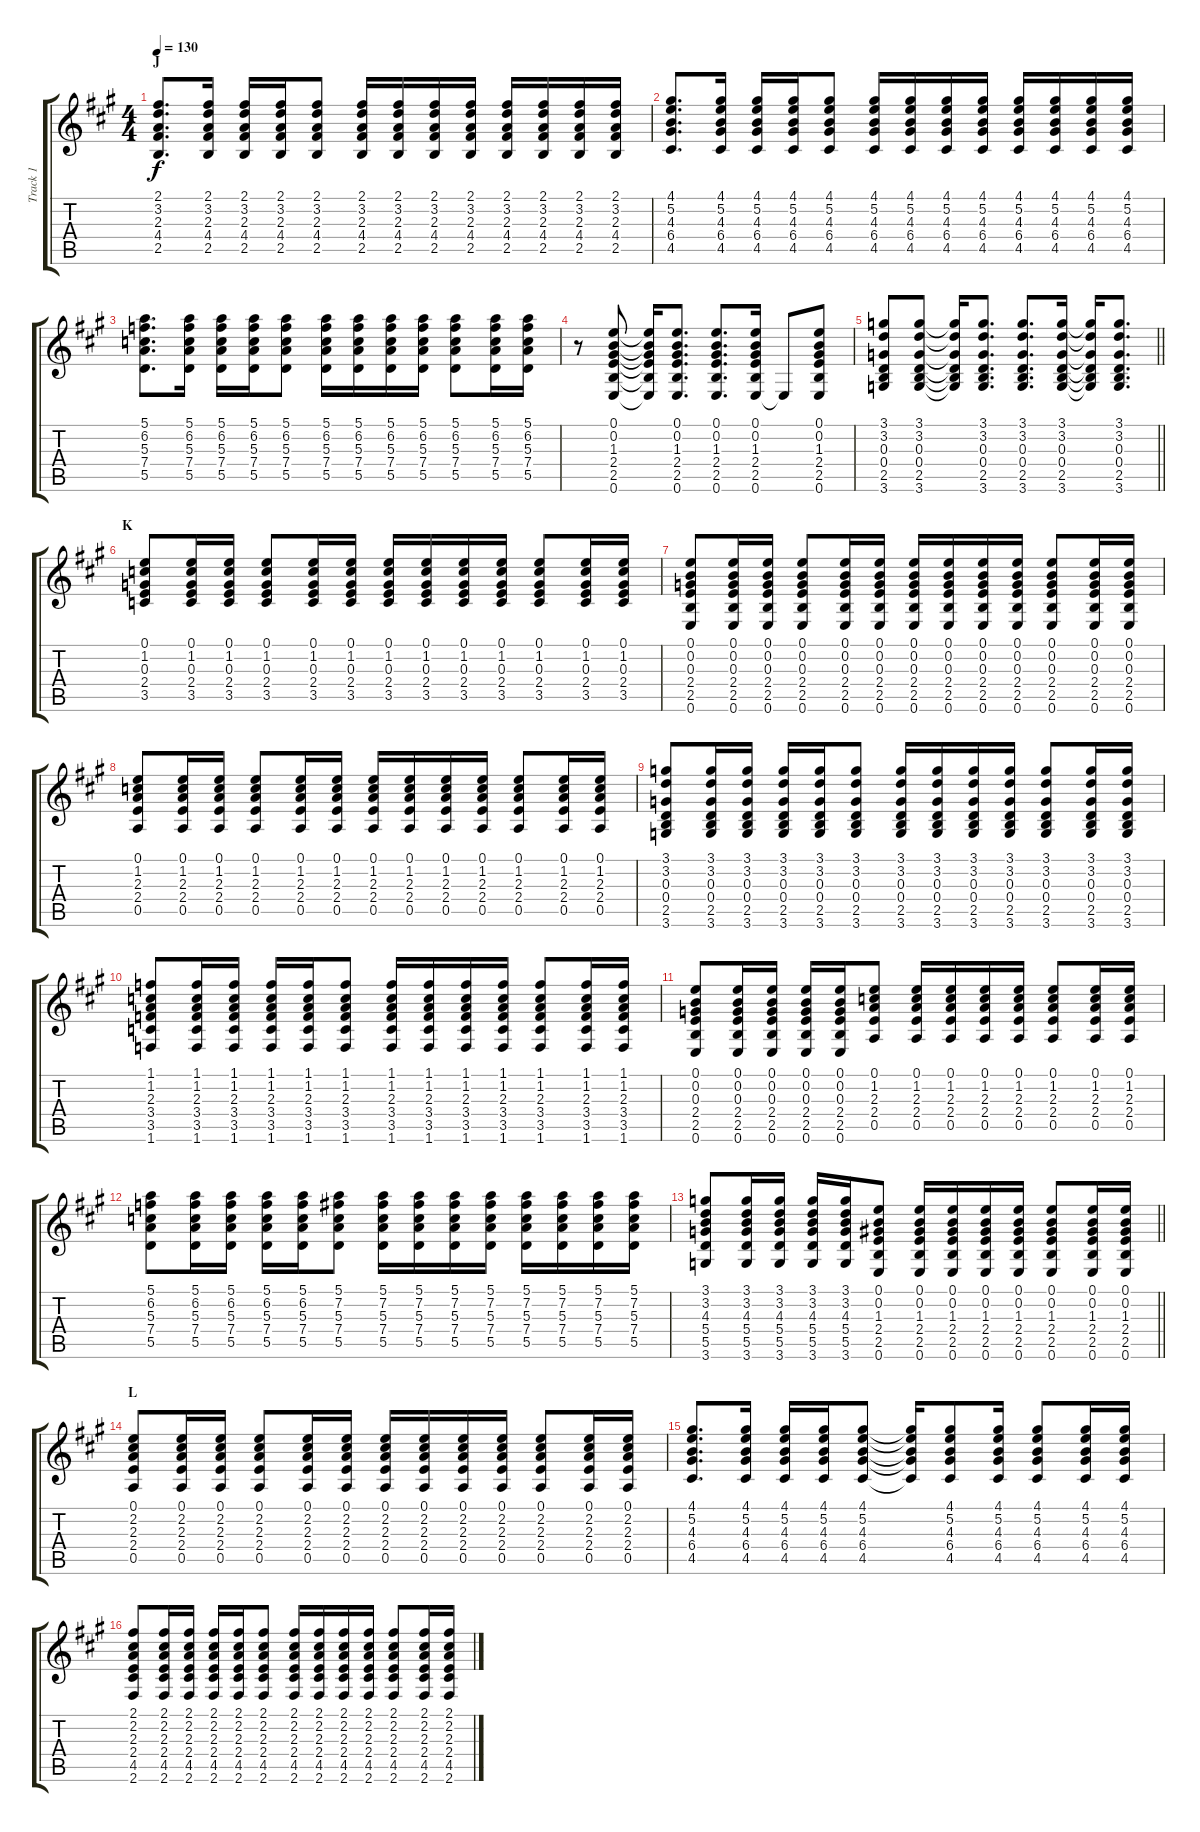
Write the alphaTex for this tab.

\track ("Track 1" "Track 1") {instrument acousticguitarsteel}
\staff {score tabs}
\tuning (E4 B3 G3 D3 A2 E2) {hide}
\ts (4 4)
\section ("" "J")
\tempo 130
\clef g2
\ks a
(2.1 3.2 2.3 4.4 2.5).8{d dy f} (2.1 3.2 2.3 4.4 2.5).16 (2.1 3.2 2.3 4.4 2.5).16 (2.1 3.2 2.3 4.4 2.5).16 (2.1 3.2 2.3 4.4 2.5).8 (2.1 3.2 2.3 4.4 2.5).16 (2.1 3.2 2.3 4.4 2.5).16 (2.1 3.2 2.3 4.4 2.5).16 (2.1 3.2 2.3 4.4 2.5).16 (2.1 3.2 2.3 4.4 2.5).16 (2.1 3.2 2.3 4.4 2.5).16 (2.1 3.2 2.3 4.4 2.5).16 (2.1 3.2 2.3 4.4 2.5).16 |
(4.1 5.2 4.3 6.4 4.5).8{d} (4.1 5.2 4.3 6.4 4.5).16 (4.1 5.2 4.3 6.4 4.5).16 (4.1 5.2 4.3 6.4 4.5).16 (4.1 5.2 4.3 6.4 4.5).8 (4.1 5.2 4.3 6.4 4.5).16 (4.1 5.2 4.3 6.4 4.5).16 (4.1 5.2 4.3 6.4 4.5).16 (4.1 5.2 4.3 6.4 4.5).16 (4.1 5.2 4.3 6.4 4.5).16 (4.1 5.2 4.3 6.4 4.5).16 (4.1 5.2 4.3 6.4 4.5).16 (4.1 5.2 4.3 6.4 4.5).16 |
(5.1 6.2 5.3 7.4 5.5).8{d} (5.1 6.2 5.3 7.4 5.5).16 (5.1 6.2 5.3 7.4 5.5).16 (5.1 6.2 5.3 7.4 5.5).16 (5.1 6.2 5.3 7.4 5.5).8 (5.1 6.2 5.3 7.4 5.5).16 (5.1 6.2 5.3 7.4 5.5).16 (5.1 6.2 5.3 7.4 5.5).16 (5.1 6.2 5.3 7.4 5.5).16 (5.1 6.2 5.3 7.4 5.5).8 (5.1 6.2 5.3 7.4 5.5).16 (5.1 6.2 5.3 7.4 5.5).16 |
r.8 (0.1 0.2 1.3 2.4 2.5 0.6).8 (0.1{t} 0.2{t} 1.3{t} 2.4{t} 2.5{t} 0.6{t}).16 (0.1 0.2 1.3 2.4 2.5 0.6).8{d} (0.1 0.2 1.3 2.4 2.5 0.6).8{d} (0.1 0.2 1.3 2.4 2.5 0.6).16 0.6{t}.8 (0.1 0.2 1.3 2.4 2.5 0.6).8 |
\barLineRight lightlight
(3.1 3.2 0.3 0.4 2.5 3.6).8 (3.1 3.2 0.3 0.4 2.5 3.6).8 (3.1{t} 3.2{t} 0.3{t} 0.4{t} 2.5{t} 3.6{t}).16 (3.1 3.2 0.3 0.4 2.5 3.6).8{d} (3.1 3.2 0.3 0.4 2.5 3.6).8{d} (3.1 3.2 0.3 0.4 2.5 3.6).16 (3.1{t} 3.2{t} 0.3{t} 0.4{t} 2.5{t} 3.6{t}).16 (3.1 3.2 0.3 0.4 2.5 3.6).8{d} |
\section ("" "K")
(0.1 1.2 0.3 2.4 3.5).8 (0.1 1.2 0.3 2.4 3.5).16 (0.1 1.2 0.3 2.4 3.5).16 (0.1 1.2 0.3 2.4 3.5).8 (0.1 1.2 0.3 2.4 3.5).16 (0.1 1.2 0.3 2.4 3.5).16 (0.1 1.2 0.3 2.4 3.5).16 (0.1 1.2 0.3 2.4 3.5).16 (0.1 1.2 0.3 2.4 3.5).16 (0.1 1.2 0.3 2.4 3.5).16 (0.1 1.2 0.3 2.4 3.5).8 (0.1 1.2 0.3 2.4 3.5).16 (0.1 1.2 0.3 2.4 3.5).16 |
(0.1 0.2 0.3 2.4 2.5 0.6).8 (0.1 0.2 0.3 2.4 2.5 0.6).16 (0.1 0.2 0.3 2.4 2.5 0.6).16 (0.1 0.2 0.3 2.4 2.5 0.6).8 (0.1 0.2 0.3 2.4 2.5 0.6).16 (0.1 0.2 0.3 2.4 2.5 0.6).16 (0.1 0.2 0.3 2.4 2.5 0.6).16 (0.1 0.2 0.3 2.4 2.5 0.6).16 (0.1 0.2 0.3 2.4 2.5 0.6).16 (0.1 0.2 0.3 2.4 2.5 0.6).16 (0.1 0.2 0.3 2.4 2.5 0.6).8 (0.1 0.2 0.3 2.4 2.5 0.6).16 (0.1 0.2 0.3 2.4 2.5 0.6).16 |
(0.1 1.2 2.3 2.4 0.5).8 (0.1 1.2 2.3 2.4 0.5).16 (0.1 1.2 2.3 2.4 0.5).16 (0.1 1.2 2.3 2.4 0.5).8 (0.1 1.2 2.3 2.4 0.5).16 (0.1 1.2 2.3 2.4 0.5).16 (0.1 1.2 2.3 2.4 0.5).16 (0.1 1.2 2.3 2.4 0.5).16 (0.1 1.2 2.3 2.4 0.5).16 (0.1 1.2 2.3 2.4 0.5).16 (0.1 1.2 2.3 2.4 0.5).8 (0.1 1.2 2.3 2.4 0.5).16 (0.1 1.2 2.3 2.4 0.5).16 |
(3.1 3.2 0.3 0.4 2.5 3.6).8 (3.1 3.2 0.3 0.4 2.5 3.6).16 (3.1 3.2 0.3 0.4 2.5 3.6).16 (3.1 3.2 0.3 0.4 2.5 3.6).16 (3.1 3.2 0.3 0.4 2.5 3.6).16 (3.1 3.2 0.3 0.4 2.5 3.6).8 (3.1 3.2 0.3 0.4 2.5 3.6).16 (3.1 3.2 0.3 0.4 2.5 3.6).16 (3.1 3.2 0.3 0.4 2.5 3.6).16 (3.1 3.2 0.3 0.4 2.5 3.6).16 (3.1 3.2 0.3 0.4 2.5 3.6).8 (3.1 3.2 0.3 0.4 2.5 3.6).16 (3.1 3.2 0.3 0.4 2.5 3.6).16 |
(1.1 1.2 2.3 3.4 3.5 1.6).8 (1.1 1.2 2.3 3.4 3.5 1.6).16 (1.1 1.2 2.3 3.4 3.5 1.6).16 (1.1 1.2 2.3 3.4 3.5 1.6).16 (1.1 1.2 2.3 3.4 3.5 1.6).16 (1.1 1.2 2.3 3.4 3.5 1.6).8 (1.1 1.2 2.3 3.4 3.5 1.6).16 (1.1 1.2 2.3 3.4 3.5 1.6).16 (1.1 1.2 2.3 3.4 3.5 1.6).16 (1.1 1.2 2.3 3.4 3.5 1.6).16 (1.1 1.2 2.3 3.4 3.5 1.6).8 (1.1 1.2 2.3 3.4 3.5 1.6).16 (1.1 1.2 2.3 3.4 3.5 1.6).16 |
(0.1 0.2 0.3 2.4 2.5 0.6).8 (0.1 0.2 0.3 2.4 2.5 0.6).16 (0.1 0.2 0.3 2.4 2.5 0.6).16 (0.1 0.2 0.3 2.4 2.5 0.6).16 (0.1 0.2 0.3 2.4 2.5 0.6).16 (0.1 1.2 2.3 2.4 0.5).8 (0.1 1.2 2.3 2.4 0.5).16 (0.1 1.2 2.3 2.4 0.5).16 (0.1 1.2 2.3 2.4 0.5).16 (0.1 1.2 2.3 2.4 0.5).16 (0.1 1.2 2.3 2.4 0.5).8 (0.1 1.2 2.3 2.4 0.5).16 (0.1 1.2 2.3 2.4 0.5).16 |
(5.1 6.2 5.3 7.4 5.5).8 (5.1 6.2 5.3 7.4 5.5).16 (5.1 6.2 5.3 7.4 5.5).16 (5.1 6.2 5.3 7.4 5.5).16 (5.1 6.2 5.3 7.4 5.5).16 (5.1 7.2 5.3 7.4 5.5).8 (5.1 7.2 5.3 7.4 5.5).16 (5.1 7.2 5.3 7.4 5.5).16 (5.1 7.2 5.3 7.4 5.5).16 (5.1 7.2 5.3 7.4 5.5).16 (5.1 7.2 5.3 7.4 5.5).16 (5.1 7.2 5.3 7.4 5.5).16 (5.1 7.2 5.3 7.4 5.5).16 (5.1 7.2 5.3 7.4 5.5).16 |
\barLineRight lightlight
(3.1 3.2 4.3 5.4 5.5 3.6).8 (3.1 3.2 4.3 5.4 5.5 3.6).16 (3.1 3.2 4.3 5.4 5.5 3.6).16 (3.1 3.2 4.3 5.4 5.5 3.6).16 (3.1 3.2 4.3 5.4 5.5 3.6).16 (0.1 0.2 1.3 2.4 2.5 0.6).8 (0.1 0.2 1.3 2.4 2.5 0.6).16 (0.1 0.2 1.3 2.4 2.5 0.6).16 (0.1 0.2 1.3 2.4 2.5 0.6).16 (0.1 0.2 1.3 2.4 2.5 0.6).16 (0.1 0.2 1.3 2.4 2.5 0.6).8 (0.1 0.2 1.3 2.4 2.5 0.6).16 (0.1 0.2 1.3 2.4 2.5 0.6).16 |
\section ("" "L")
(0.1 2.2 2.3 2.4 0.5).8 (0.1 2.2 2.3 2.4 0.5).16 (0.1 2.2 2.3 2.4 0.5).16 (0.1 2.2 2.3 2.4 0.5).8 (0.1 2.2 2.3 2.4 0.5).16 (0.1 2.2 2.3 2.4 0.5).16 (0.1 2.2 2.3 2.4 0.5).16 (0.1 2.2 2.3 2.4 0.5).16 (0.1 2.2 2.3 2.4 0.5).16 (0.1 2.2 2.3 2.4 0.5).16 (0.1 2.2 2.3 2.4 0.5).8 (0.1 2.2 2.3 2.4 0.5).16 (0.1 2.2 2.3 2.4 0.5).16 |
(4.1 5.2 4.3 6.4 4.5).8{d} (4.1 5.2 4.3 6.4 4.5).16 (4.1 5.2 4.3 6.4 4.5).16 (4.1 5.2 4.3 6.4 4.5).16 (4.1 5.2 4.3 6.4 4.5).8 (4.1{t} 5.2{t} 4.3{t} 6.4{t} 4.5{t}).16 (4.1 5.2 4.3 6.4 4.5).8 (4.1 5.2 4.3 6.4 4.5).16 (4.1 5.2 4.3 6.4 4.5).8 (4.1 5.2 4.3 6.4 4.5).16 (4.1 5.2 4.3 6.4 4.5).16 |
(2.1 2.2 2.3 2.4 4.5 2.6).8 (2.1 2.2 2.3 2.4 4.5 2.6).16 (2.1 2.2 2.3 2.4 4.5 2.6).16 (2.1 2.2 2.3 2.4 4.5 2.6).16 (2.1 2.2 2.3 2.4 4.5 2.6).16 (2.1 2.2 2.3 2.4 4.5 2.6).8 (2.1 2.2 2.3 2.4 4.5 2.6).16 (2.1 2.2 2.3 2.4 4.5 2.6).16 (2.1 2.2 2.3 2.4 4.5 2.6).16 (2.1 2.2 2.3 2.4 4.5 2.6).16 (2.1 2.2 2.3 2.4 4.5 2.6).8 (2.1 2.2 2.3 2.4 4.5 2.6).16 (2.1 2.2 2.3 2.4 4.5 2.6).16
